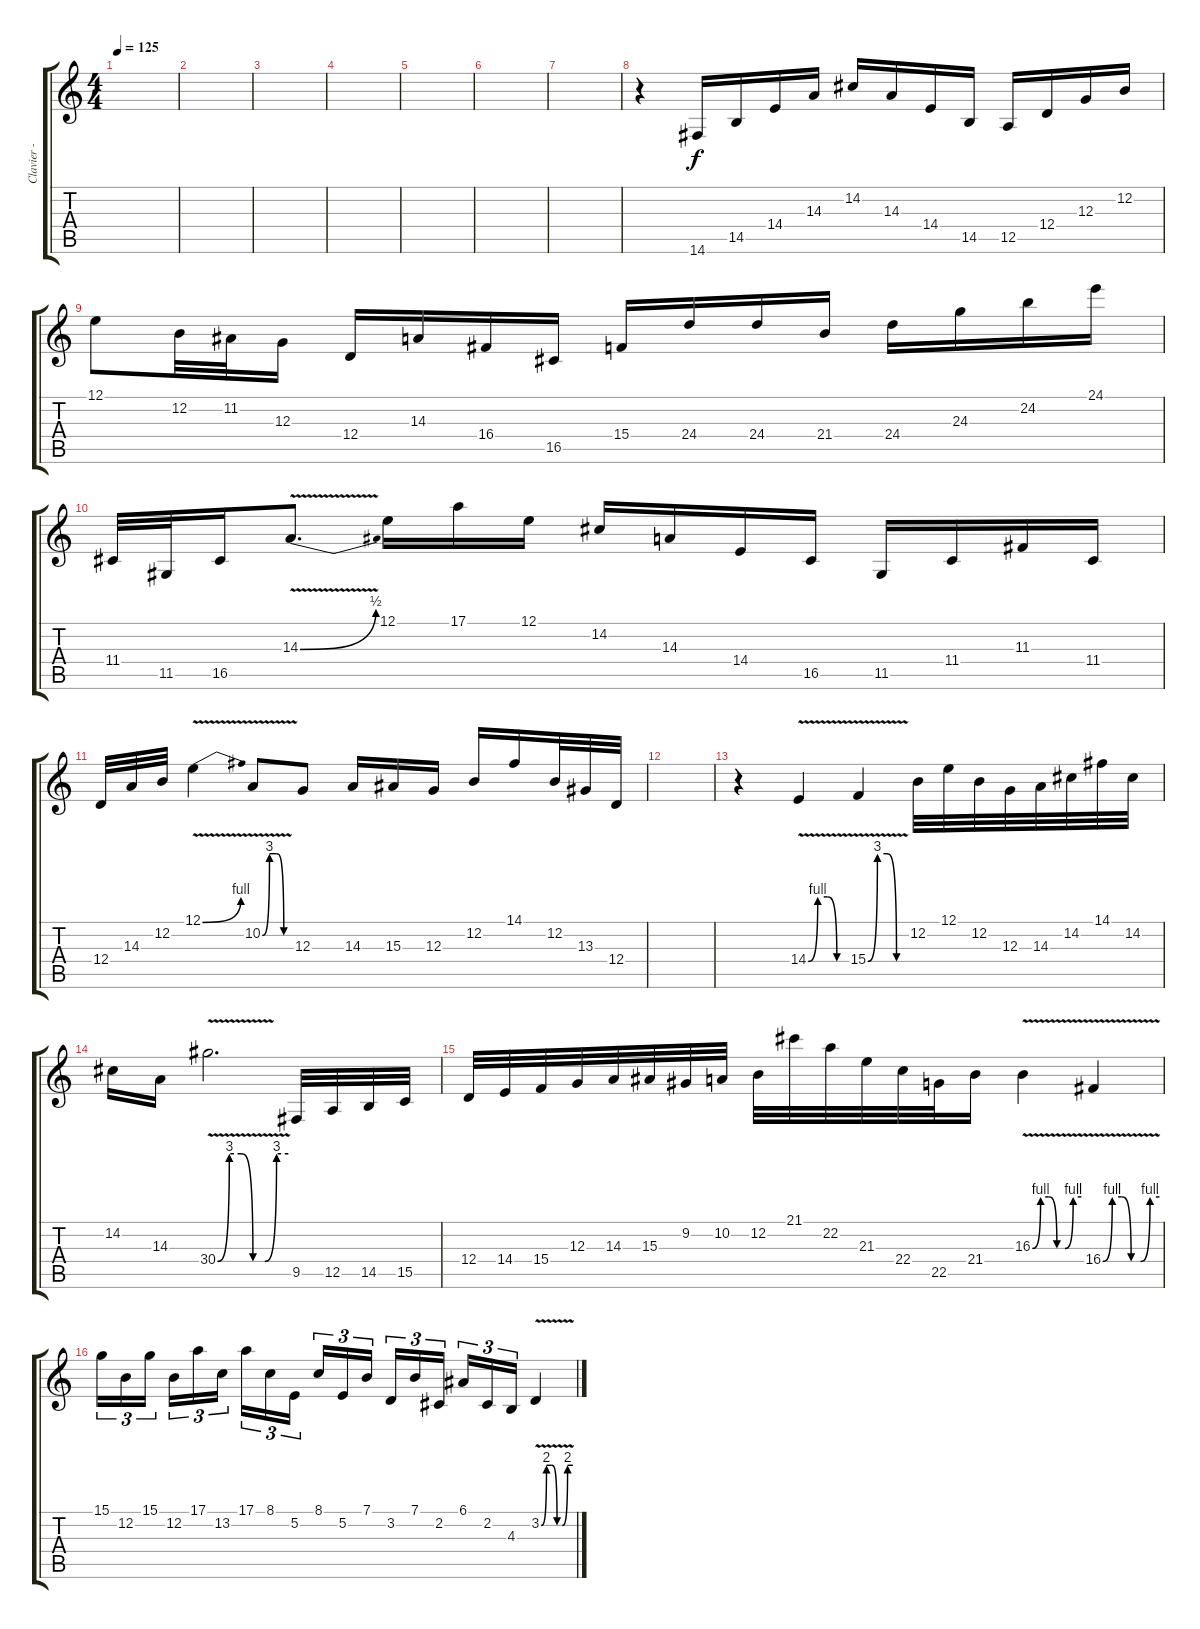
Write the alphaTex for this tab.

\track ("Clavier - Tony MacAlpine" "Clavier - ") {instrument lead1square}
\staff {score tabs}
\tuning (E4 B3 G3 D3 A2 E2) {hide}
\ts (4 4)
\tempo 125
\clef g2
\ks c
|
|
|
|
|
|
|
r.4 14.6.16 14.5.16 14.4.16 14.3.16 14.2.16 14.3.16 14.4.16 14.5.16 12.5.16 12.4.16 12.3.16 12.2.16 |
12.1.8 12.2.32 11.2.32 12.3.16 12.4.16 14.3.16 16.4.16 16.5.16 15.4.16 24.4.16 24.4.16 21.4.16 24.4.16 24.3.16 24.2.16 24.1.16 |
11.4.32 11.5.32 16.5.16 14.3{be (bend 0 0 60 2) v}.8{d} 12.1.16 17.1.16 12.1.16 14.2.16 14.3.16 14.4.16 16.5.16 11.5.16 11.4.16 11.3.16 11.4.16 |
12.4.32 14.3.32 12.2.32 12.1{be (bend 0 0 60 4) v}.4 10.2{be (custom 0 0 15 12 30 12 45 0 60 0) v}.8 12.3.8 14.3.16 15.3.16 12.3.16 12.2.16 14.1.16 12.2.32 13.3.32 12.4.32 |
|
r.4 14.4{be (custom 0 0 15 4 30 4 45 0 60 0) v}.4 15.4{be (custom 0 0 15 12 30 12 45 0 60 0) v}.4 12.2.32 12.1.32 12.2.32 12.3.32 14.3.32 14.2.32 14.1.32 14.2.32 |
14.2.16 14.3.16 30.4{be (custom 0 0 10 12 20 12 30 0 40 0 50 12 60 12) v}.2{d} 9.5.32 12.5.32 14.5.32 15.5.32 |
12.4.32 14.4.32 15.4.32 12.3.32 14.3.32 15.3.32 9.2.32 10.2.32 12.2.32 21.1.32 22.2.32 21.3.32 22.4.32 22.5.32 21.4.16 16.3{be (custom 0 0 10 4 20 4 30 0 40 0 50 4 60 4) v}.4 16.4{be (custom 0 0 10 4 20 4 30 0 40 0 50 4 60 4) v}.4 |
15.1.16{tu (3 2)} 12.2.16{tu (3 2)} 15.1.16{tu (3 2) beam splitsecondary} 12.2.16{tu (3 2)} 17.1.16{tu (3 2)} 13.2.16{tu (3 2)} 17.1.16{tu (3 2)} 8.1.16{tu (3 2)} 5.2.16{tu (3 2) beam splitsecondary} 8.1.16{tu (3 2)} 5.2.16{tu (3 2)} 7.1.16{tu (3 2)} 3.2.16{tu (3 2)} 7.1.16{tu (3 2)} 2.2.16{tu (3 2) beam splitsecondary} 6.1.16{tu (3 2)} 2.2.16{tu (3 2)} 4.3.16{tu (3 2)} 3.2{be (custom 0 0 10 8 20 8 30 0 40 0 50 8 60 8) v}.4
